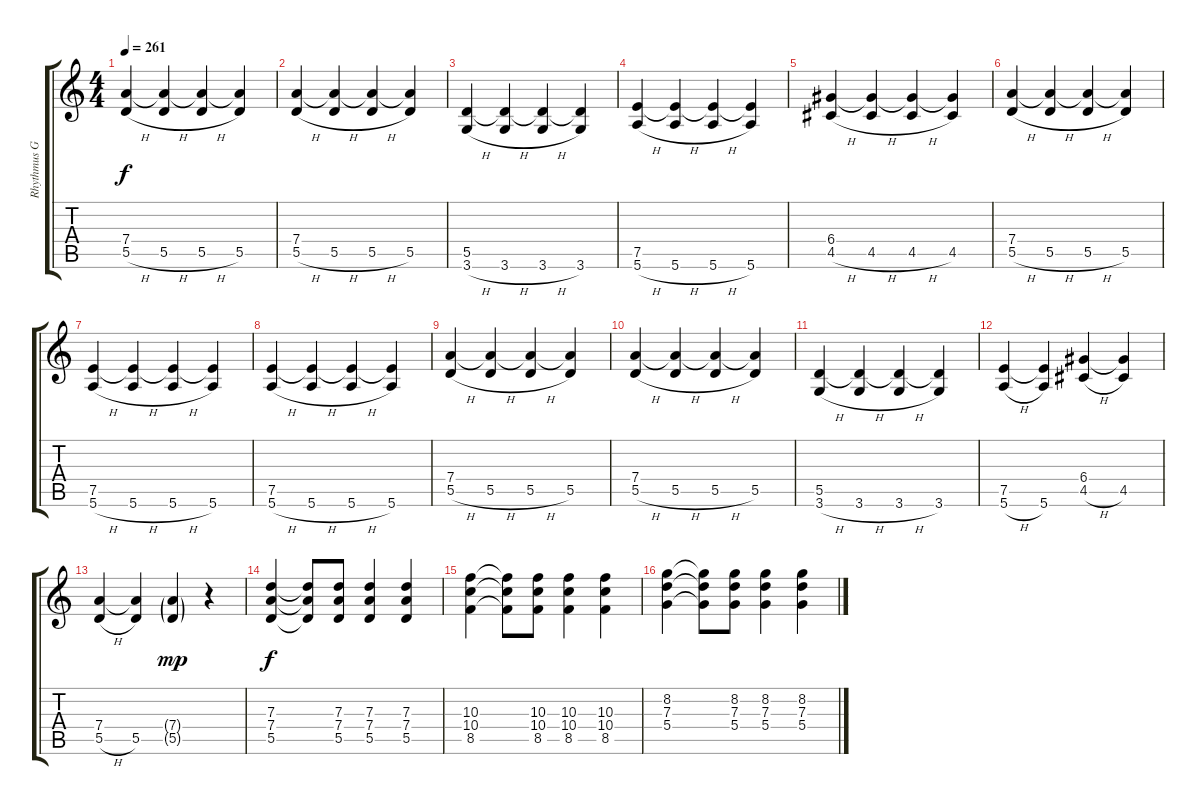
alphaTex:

\track ("Rhythmus Gitarre" "Rhythmus G") {instrument distortionguitar}
\staff {score tabs}
\tuning (E4 B3 G3 D3 A2 E2) {hide}
\ts (4 4)
\tempo 261
\clef g2
\ks c
(7.4 5.5{h}).4{dy f} (7.4{t} 5.5{h}).4 (7.4{t} 5.5{h}).4 (7.4{t} 5.5).4 |
(7.4 5.5{h}).4 (7.4{t} 5.5{h}).4 (7.4{t} 5.5{h}).4 (7.4{t} 5.5).4 |
(5.5 3.6{h}).4 (5.5{t} 3.6{h}).4 (5.5{t} 3.6{h}).4 (5.5{t} 3.6).4 |
(7.5 5.6{h}).4 (7.5{t} 5.6{h}).4 (7.5{t} 5.6{h}).4 (7.5{t} 5.6).4 |
(6.4 4.5{h}).4 (6.4{t} 4.5{h}).4 (6.4{t} 4.5{h}).4 (6.4{t} 4.5).4 |
(7.4 5.5{h}).4 (7.4{t} 5.5{h}).4 (7.4{t} 5.5{h}).4 (7.4{t} 5.5).4 |
(7.5 5.6{h}).4 (7.5{t} 5.6{h}).4 (7.5{t} 5.6{h}).4 (7.5{t} 5.6).4 |
(7.5 5.6{h}).4 (7.5{t} 5.6{h}).4 (7.5{t} 5.6{h}).4 (7.5{t} 5.6).4 |
(7.4 5.5{h}).4 (7.4{t} 5.5{h}).4 (7.4{t} 5.5{h}).4 (7.4{t} 5.5).4 |
(7.4 5.5{h}).4 (7.4{t} 5.5{h}).4 (7.4{t} 5.5{h}).4 (7.4{t} 5.5).4 |
(5.5 3.6{h}).4 (5.5{t} 3.6{h}).4 (5.5{t} 3.6{h}).4 (5.5{t} 3.6).4 |
(7.5 5.6{h}).4 (7.5{t} 5.6).4 (6.4 4.5{h}).4 (6.4{t} 4.5).4 |
(7.4 5.5{h}).4 (7.4{t} 5.5).4 (7.4{g} 5.5{g}).4{dy mp} r.4 |
(7.3 7.4 5.5).4{dy f volume 10} (7.3{t} 7.4{t} 5.5{t}).8 (7.3 7.4 5.5).8 (7.3 7.4 5.5).4 (7.3 7.4 5.5).4 |
(10.3 10.4 8.5).4 (10.3{t} 10.4{t} 8.5{t}).8 (10.3 10.4 8.5).8 (10.3 10.4 8.5).4 (10.3 10.4 8.5).4 |
(8.2 7.3 5.4).4 (8.2{t} 7.3{t} 5.4{t}).8 (8.2 7.3 5.4).8 (8.2 7.3 5.4).4 (8.2 7.3 5.4).4
